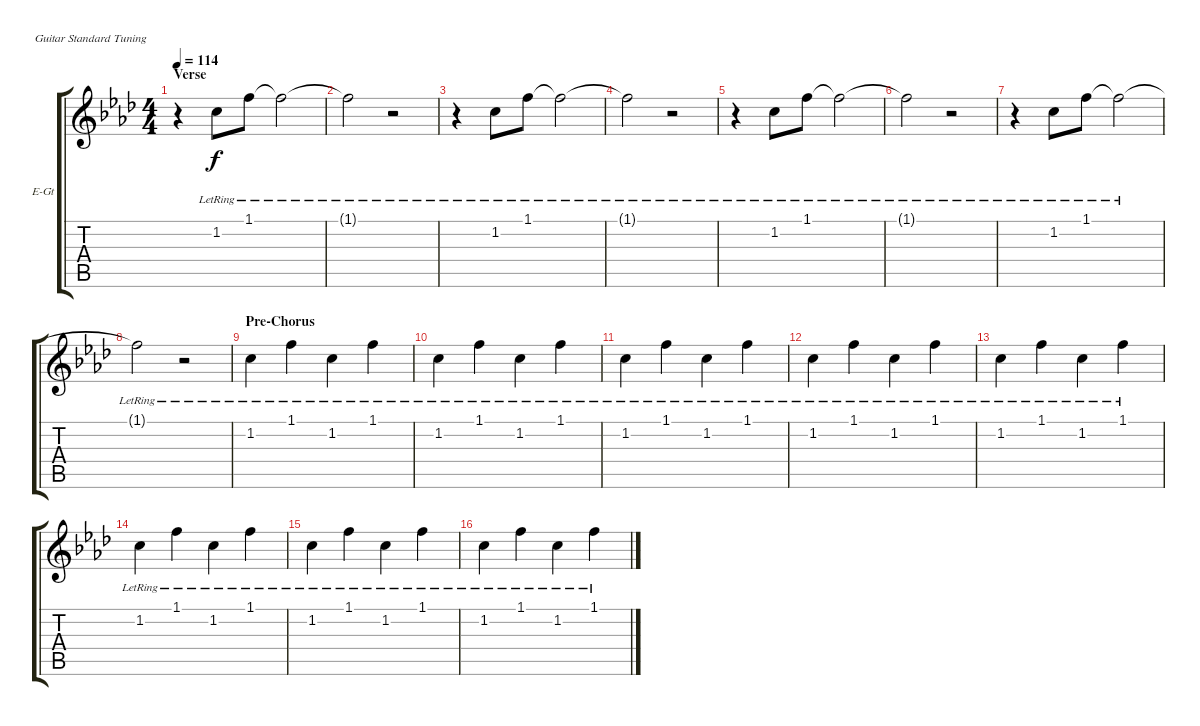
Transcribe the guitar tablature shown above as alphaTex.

\defaultSystemsLayout 4
\bracketExtendMode groupsimilarinstruments
\firstSystemTrackNameOrientation horizontal
\otherSystemsTrackNameOrientation horizontal
\track ("Guitar" "E-Gt") {instrument electricguitarclean}
\staff {score tabs}
\tuning (E4 B3 G3 D3 A2 E2)
\ts (4 4)
\section ("" "Verse")
\tempo 114
\clef g2
\scale
1.07692
\ks ab
r.4{dy f} 1.2{lr}.8{lyrics (0 "") lyrics (1 "") lyrics (2 "") lyrics (3 "") lyrics (4 "")} 1.1{lr}.8{lyrics (0 "") lyrics (1 "") lyrics (2 "") lyrics (3 "") lyrics (4 "")} 1.1{lr t}.2{lyrics (0 "") lyrics (1 "") lyrics (2 "") lyrics (3 "") lyrics (4 "")} |
\scale
0.923077 1.1{lr t}.2{lyrics (0 "") lyrics (1 "") lyrics (2 "") lyrics (3 "") lyrics (4 "")} r.2 |
\scale
1.07692 r.4 1.2{lr}.8{lyrics (0 "") lyrics (1 "") lyrics (2 "") lyrics (3 "") lyrics (4 "")} 1.1{lr}.8 1.1{lr t}.2 |
\scale
0.923077 1.1{lr t}.2 r.2 |
\scale
1.07692 r.4 1.2{lr}.8 1.1{lr}.8 1.1{lr t}.2 |
\scale
0.923077 1.1{lr t}.2 r.2 |
\scale
1.07692 r.4 1.2{lr}.8 1.1{lr}.8 1.1{lr t}.2 |
\scale
0.923077 1.1{lr t}.2 r.2 |
\section ("" "Pre-Chorus")
\scale
1.07692 1.2{lr}.4 1.1{lr}.4 1.2{lr}.4 1.1{lr}.4 |
\scale
0.923077 1.2{lr}.4 1.1{lr}.4 1.2{lr}.4 1.1{lr}.4 |
\scale
1.07692 1.2{lr}.4 1.1{lr}.4 1.2{lr}.4 1.1{lr}.4 |
\scale
0.923077 1.2{lr}.4 1.1{lr}.4 1.2{lr}.4 1.1{lr}.4 |
\scale
1.07692 1.2{lr}.4 1.1{lr}.4 1.2{lr}.4 1.1{lr}.4 |
\scale
0.923077 1.2{lr}.4 1.1{lr}.4 1.2{lr}.4 1.1{lr}.4 |
\scale
1.07692 1.2{lr}.4 1.1{lr}.4 1.2{lr}.4 1.1{lr}.4 |
\scale
0.923077 1.2{lr}.4 1.1{lr}.4 1.2{lr}.4 1.1{lr}.4
